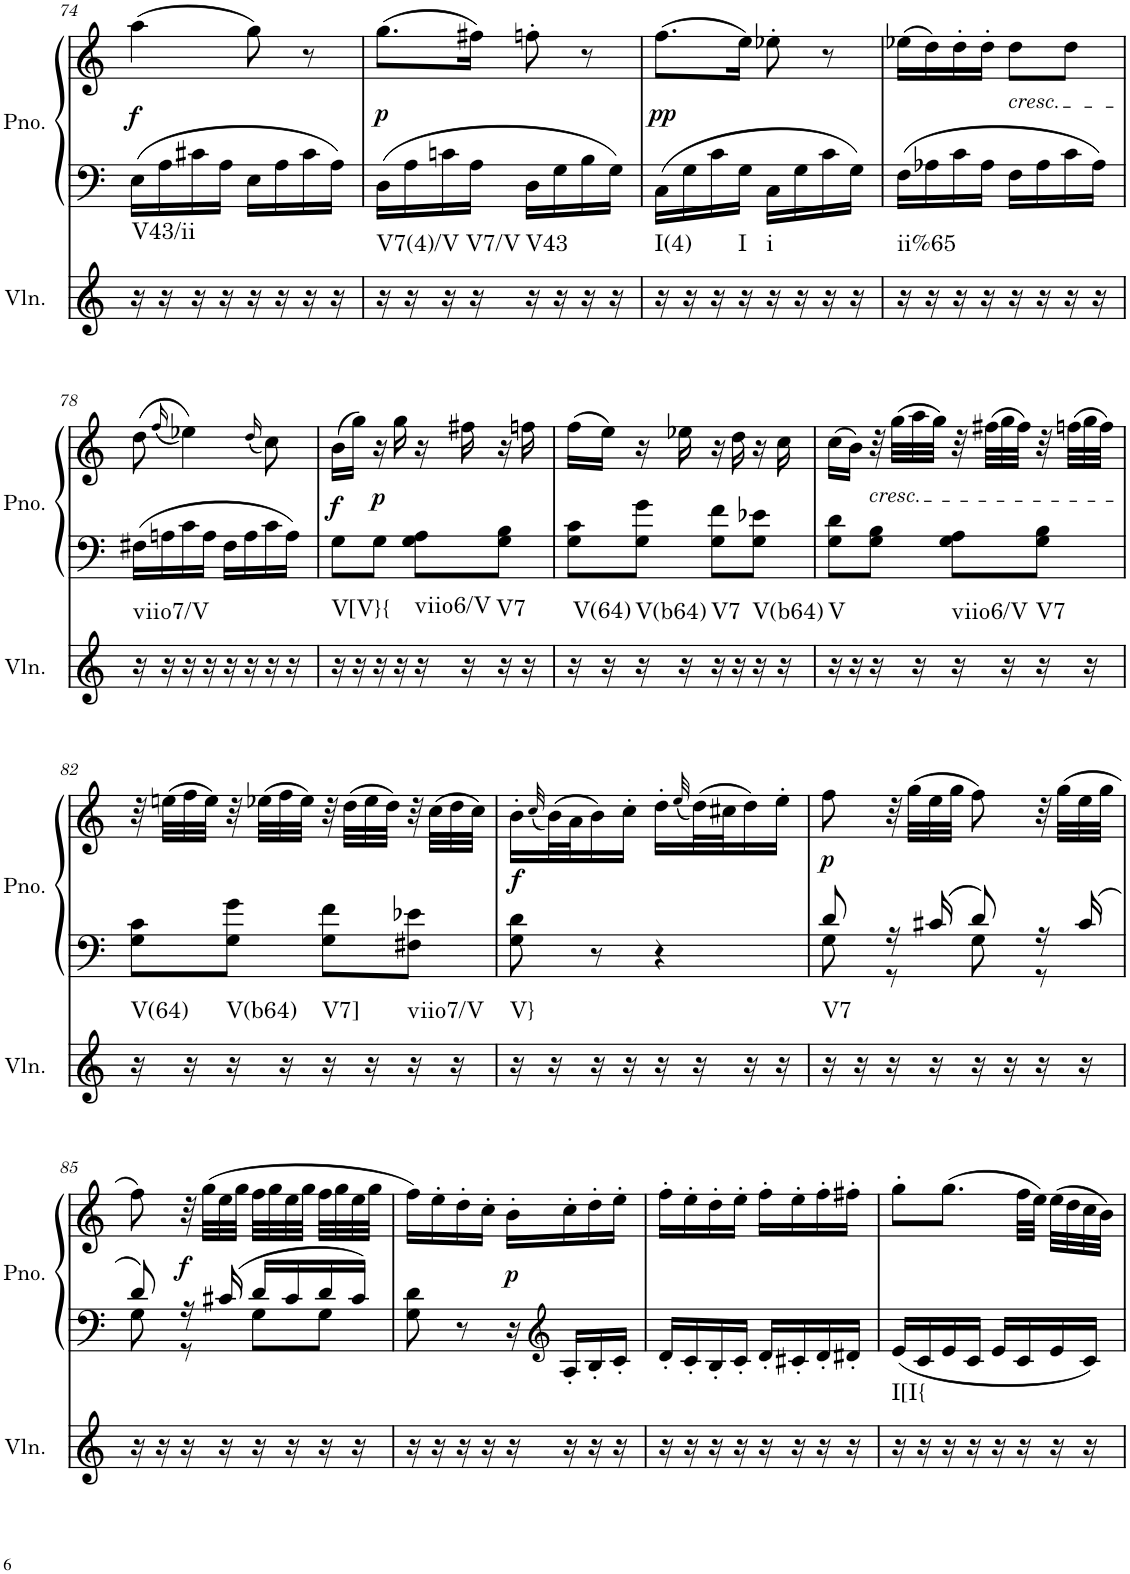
**kern	**harte	**kern	**kern	**dynam
*part2	*part2	*part1	*part1	*part1
*staff3	*	*staff2	*staff1	*staff1/2
*I"Violin	*	*I"Piano, Piano right	*	*
*I'Vln.	*	*I'Pno.	*	*
!!LO:PB:g=z
*clefG2	*	*clefF4	*clefG2	*
*k[]	*	*k[]	*k[]	*
*M2/4	*	*M2/4	*M2/4	*
=74	=74	=74	=74	=74
!	!LO:H:kt=V43/ii	!	!	!LO:DY:b
16r	N	16E\LL	(4aa\	f
16r	.	16A\	.	.
16r	.	16c#X\	.	.
16r	.	16A\JJ	.	.
16r	.	16E\LL	8gg\)	.
16r	.	16A\	.	.
16r	.	16c#\	8r	.
16r	.	16A\JJ	.	.
=75	=75	=75	=75	=75
!	!LO:H:kt=V7(4)/V	!	!	!LO:DY:b
16r	N	16D\LL	(8.gg\L	p
16r	.	16A\	.	.
16r	.	16cn\	.	.
!	!LO:H:kt=V7/V	!	!	!
16r	N	16A\JJ	16ff#X\Jk)	.
!	!LO:H:kt=V43	!	!	!
16r	N	16D\LL	8ffn'\	.
16r	.	16G\	.	.
16r	.	16B\	8r	.
16r	.	16G\JJ	.	.
=76	=76	=76	=76	=76
!	!LO:H:kt=I(4)	!	!	!LO:DY:b
16r	N	16C\LL	(8.ff\L	pp
16r	.	16G\	.	.
16r	.	16c\	.	.
!	!LO:H:kt=I	!	!	!
16r	N	16G\JJ	16ee\Jk)	.
!	!LO:H:kt=i	!	!	!
16r	N	16C\LL	8ee-X'\	.
16r	.	16G\	.	.
16r	.	16c\	8r	.
16r	.	16G\JJ	.	.
=77	=77	=77	=77	=77
!	!LO:H:kt=ii%65	!	!	!
16r	N	16F\LL	(16ee-X\LL	.
16r	.	16A-X\	16dd\)	.
16r	.	16c\	16dd'\	.
16r	.	16A-\JJ	16dd'\JJ	.
!	!	!	!LO:TX:b:i:t=cresc.	!
16r	.	16F\LL	8dd\L	.
16r	.	16A-\	.	.
16r	.	16c\	8dd\J	.
16r	.	16A-\JJ	.	.
!!LO:LB:g=z
=78	=78	=78	=78	=78
!	!LO:H:kt=viio7/V	!	!	!
16r	N	16F#X\LL	(8dd\	.
16r	.	16An\	.	.
.	.	.	(16qff/	.
16r	.	16c\	4ee-X\))	.
16r	.	16A\JJ	.	.
16r	.	16F#\LL	.	.
16r	.	16A\	.	.
.	.	.	(16qdd/	.
16r	.	16c\	8cc\)	.
16r	.	16A\JJ	.	.
=79	=79	=79	=79	=79
!	!LO:H:kt=V[V}{	!	!	!LO:DY:b
16r	N	8G\L	(16b\LL	f
16r	.	.	16gg\JJ)	.
!	!	!	!	!LO:DY:b
16r	.	8G\J	16r	p
16r	.	.	16gg\	.
!	!LO:H:kt=viio6/V	!	!	!
16r	N	8G\ 8A\L	16r	.
16r	.	.	16ff#X\	.
!	!LO:H:kt=V7	!	!	!
16r	N	8G\ 8B\J	16r	.
16r	.	.	16ffn\	.
=80	=80	=80	=80	=80
!	!LO:H:kt=V(64)	!	!	!
16r	N	8G\ 8c\L	(16ff\LL	.
16r	.	.	16ee\JJ)	.
!	!LO:H:kt=V(b64)	!	!	!
16r	N	8G\ 8g\J	16r	.
16r	.	.	16ee-X\	.
!	!LO:H:kt=V7	!	!	!
16r	N	8G\ 8f\L	16r	.
16r	.	.	16dd\	.
!	!LO:H:kt=V(b64)	!	!	!
16r	N	8G\ 8e-X\J	16r	.
16r	.	.	16cc\	.
=81	=81	=81	=81	=81
!	!LO:H:kt=V	!	!	!
16r	N	8G\ 8d\L	(16cc\LL	.
16r	.	.	16b\JJ)	.
!	!	!	!LO:TX:b:i:t=cresc.	!
16r	.	8G\ 8B\J	32r	.
.	.	.	(32gg\LLL	.
16r	.	.	32aa\	.
.	.	.	32gg\JJJ)	.
!	!LO:H:kt=viio6/V	!	!	!
16r	N	8G\ 8A\L	32r	.
.	.	.	(32ff#X\LLL	.
16r	.	.	32gg\	.
.	.	.	32ff#\JJJ)	.
!	!LO:H:kt=V7	!	!	!
16r	N	8G\ 8B\J	32r	.
.	.	.	(32ffn\LLL	.
16r	.	.	32gg\	.
.	.	.	32ff\JJJ)	.
!!LO:LB:g=z
=82	=82	=82	=82	=82
!	!LO:H:kt=V(64)	!	!	!
16r	N	8G\ 8c\L	32r	.
.	.	.	(32een\LLL	.
16r	.	.	32ff\	.
.	.	.	32ee\JJJ)	.
!	!LO:H:kt=V(b64)	!	!	!
16r	N	8G\ 8g\J	32r	.
.	.	.	(32ee-X\LLL	.
16r	.	.	32ff\	.
.	.	.	32ee-\JJJ)	.
!	!LO:H:kt=V7]	!	!	!
16r	N	8G\ 8f\L	32r	.
.	.	.	(32dd\LLL	.
16r	.	.	32ee-\	.
.	.	.	32dd\JJJ)	.
!	!LO:H:kt=viio7/V	!	!	!
16r	N	8F#X\ 8e-X\J	32r	.
.	.	.	(32cc\LLL	.
16r	.	.	32dd\	.
.	.	.	32cc\JJJ)	.
=83	=83	=83	=83	=83
!	!LO:H:kt=V}	!	!	!LO:DY:b
16r	N	8G\ 8d\	16b'\LL	f
.	.	.	(32qcc/	.
16r	.	.	(32b\L)	.
.	.	.	32a\J	.
16r	.	8r	16b\)	.
16r	.	.	16cc'\JJ	.
16r	.	4r	16dd'\LL	.
.	.	.	(32qee/	.
16r	.	.	(32dd\L)	.
.	.	.	32cc#X\J	.
16r	.	.	16dd\)	.
16r	.	.	16ee'\JJ	.
=84	=84	=84	=84	=84
*	*	*^	*	*
!	!LO:H:kt=V7	!	!	!	!LO:DY:b
16r	N	8d/	8G\	8ff\	p
16r	.	.	.	.	.
16r	.	16r	8r	32r	.
.	.	.	.	(32gg\LLL	.
16r	.	16c#X/	.	32ee\	.
.	.	.	.	32gg\JJJ	.
16r	.	8d/	8G\	8ff\)	.
16r	.	.	.	.	.
16r	.	16r	8r	32r	.
.	.	.	.	(32gg\LLL	.
16r	.	16c#/	.	32ee\	.
.	.	.	.	32gg\JJJ	.
!!LO:LB:g=z
=85	=85	=85	=85	=85	=85
16r	.	8d/	8G\	8ff\)	.
16r	.	.	.	.	.
!	!	!	!	!	!LO:DY:b
16r	.	16r	8r	32r	f
.	.	.	.	(32gg\LLL	.
16r	.	16c#X/	.	32ee\	.
.	.	.	.	32gg\JJJ	.
16r	.	16d/LL	8G\L	32ff\LLL	.
.	.	.	.	32gg\	.
16r	.	16c#/	.	32ee\	.
.	.	.	.	32gg\JJJ	.
16r	.	16d/	8G\J	32ff\LLL	.
.	.	.	.	32gg\	.
16r	.	16c#/JJ	.	32ee\	.
.	.	.	.	32gg\JJJ	.
*	*	*v	*v	*	*
=86	=86	=86	=86	=86
16r	.	8G\ 8d\	16ff\LL)	.
16r	.	.	16ee'\	.
16r	.	8r	16dd'\	.
16r	.	.	16cc'\JJ	.
!	!	!	!	!LO:DY:b
16r	.	16r	16b'\LL	p
*	*	*clefG2	*	*
16r	.	16A'/LL	16cc'\	.
16r	.	16B'/	16dd'\	.
16r	.	16c'/JJ	16ee'\JJ	.
=87	=87	=87	=87	=87
16r	.	16d'/LL	16ff'\LL	.
16r	.	16c'/	16ee'\	.
16r	.	16B'/	16dd'\	.
16r	.	16c'/JJ	16ee'\JJ	.
16r	.	16d'/LL	16ff'\LL	.
16r	.	16c#X'/	16ee'\	.
16r	.	16d'/	16ff'\	.
16r	.	16d#X'/JJ	16ff#X'\JJ	.
=88	=88	=88	=88	=88
!	!LO:H:kt=I[I{	!	!	!
16r	N	16e/LL	8gg'\L	.
16r	.	16c/	.	.
16r	.	16e/	(8.gg\J	.
16r	.	16c/JJ	.	.
16r	.	16e/LL	.	.
16r	.	16c/	32ff\LLL	.
.	.	.	32ee\JJJ)	.
16r	.	16e/	(32ee\LLL	.
.	.	.	32dd\	.
16r	.	16c/JJ	32cc\	.
.	.	.	32b\JJJ)	.
=	=	=	=	=
*-	*-	*-	*-	*-
